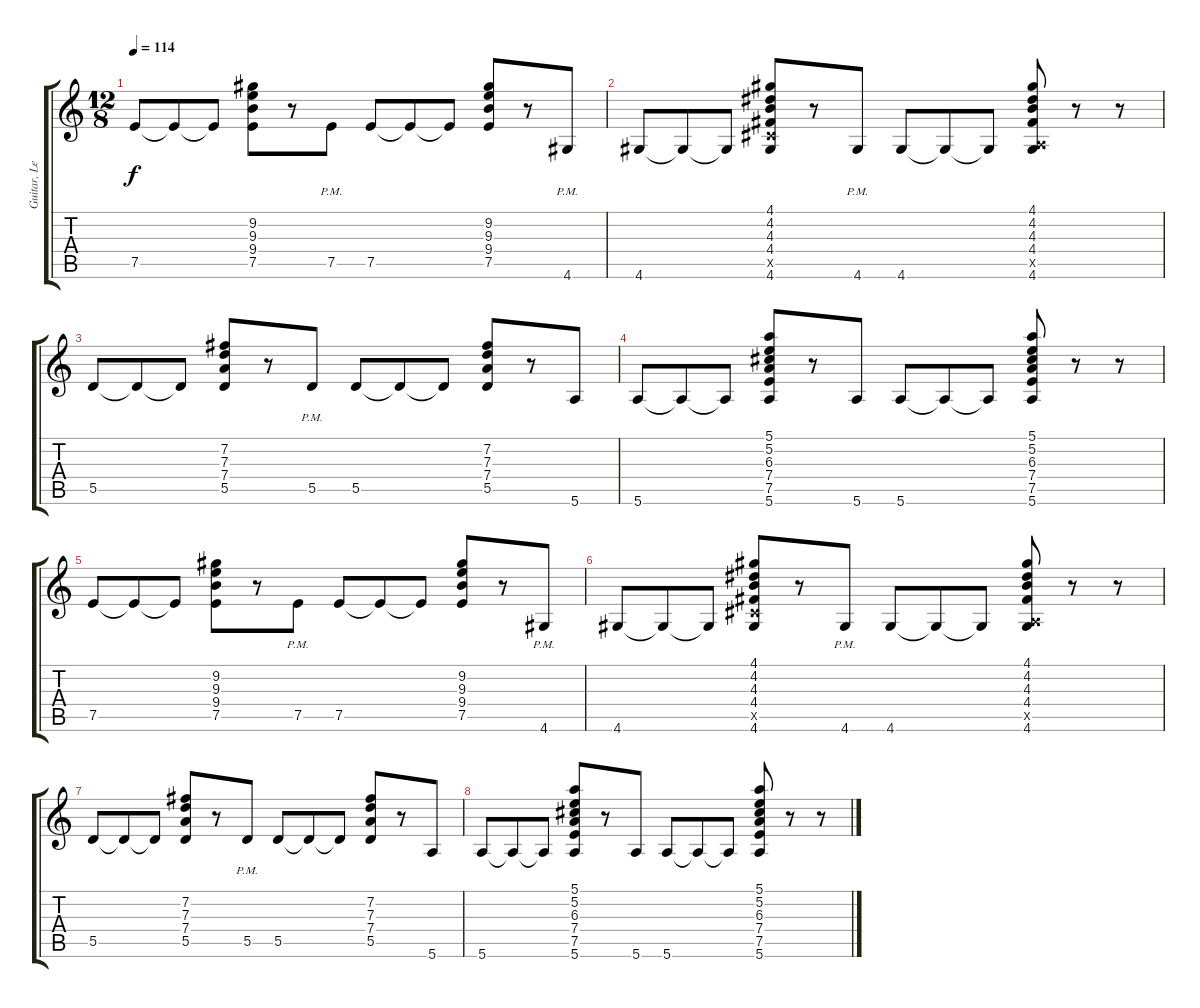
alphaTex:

\track ("Guitar, Lead" "Guitar, Le") {instrument electricguitarjazz}
\staff {score tabs}
\tuning (E4 B3 G3 D3 A2 E2) {hide}
\ts (12 8)
\tempo 114
\clef g2
\ks c
7.5.8{dy f} 7.5{t}.8 7.5{t}.8 (9.2 9.3 9.4 7.5).8 r.8 7.5{pm}.8 7.5.8 7.5{t}.8 7.5{t}.8 (9.2 9.3 9.4 7.5).8 r.8 4.6{pm}.8 |
4.6.8 4.6{t}.8 4.6{t}.8 (4.1 4.2 4.3 4.4 4.5{x} 4.6).8 r.8 4.6{pm}.8 4.6.8 4.6{t}.8 4.6{t}.8 (4.1 4.2 4.3 4.4 0.5{x} 4.6).8 r.8 r.8 |
5.5.8 5.5{t}.8 5.5{t}.8 (7.2 7.3 7.4 5.5).8 r.8 5.5{pm}.8 5.5.8 5.5{t}.8 5.5{t}.8 (7.2 7.3 7.4 5.5).8 r.8 5.6.8 |
5.6.8 5.6{t}.8 5.6{t}.8 (5.1 5.2 6.3 7.4 7.5 5.6).8 r.8 5.6.8 5.6.8 5.6{t}.8 5.6{t}.8 (5.1 5.2 6.3 7.4 7.5 5.6).8 r.8 r.8 |
7.5.8 7.5{t}.8 7.5{t}.8 (9.2 9.3 9.4 7.5).8 r.8 7.5{pm}.8 7.5.8 7.5{t}.8 7.5{t}.8 (9.2 9.3 9.4 7.5).8 r.8 4.6{pm}.8 |
4.6.8 4.6{t}.8 4.6{t}.8 (4.1 4.2 4.3 4.4 4.5{x} 4.6).8 r.8 4.6{pm}.8 4.6.8 4.6{t}.8 4.6{t}.8 (4.1 4.2 4.3 4.4 0.5{x} 4.6).8 r.8 r.8 |
5.5.8 5.5{t}.8 5.5{t}.8 (7.2 7.3 7.4 5.5).8 r.8 5.5{pm}.8 5.5.8 5.5{t}.8 5.5{t}.8 (7.2 7.3 7.4 5.5).8 r.8 5.6.8 |
5.6.8 5.6{t}.8 5.6{t}.8 (5.1 5.2 6.3 7.4 7.5 5.6).8 r.8 5.6.8 5.6.8 5.6{t}.8 5.6{t}.8 (5.1 5.2 6.3 7.4 7.5 5.6).8 r.8 r.8
